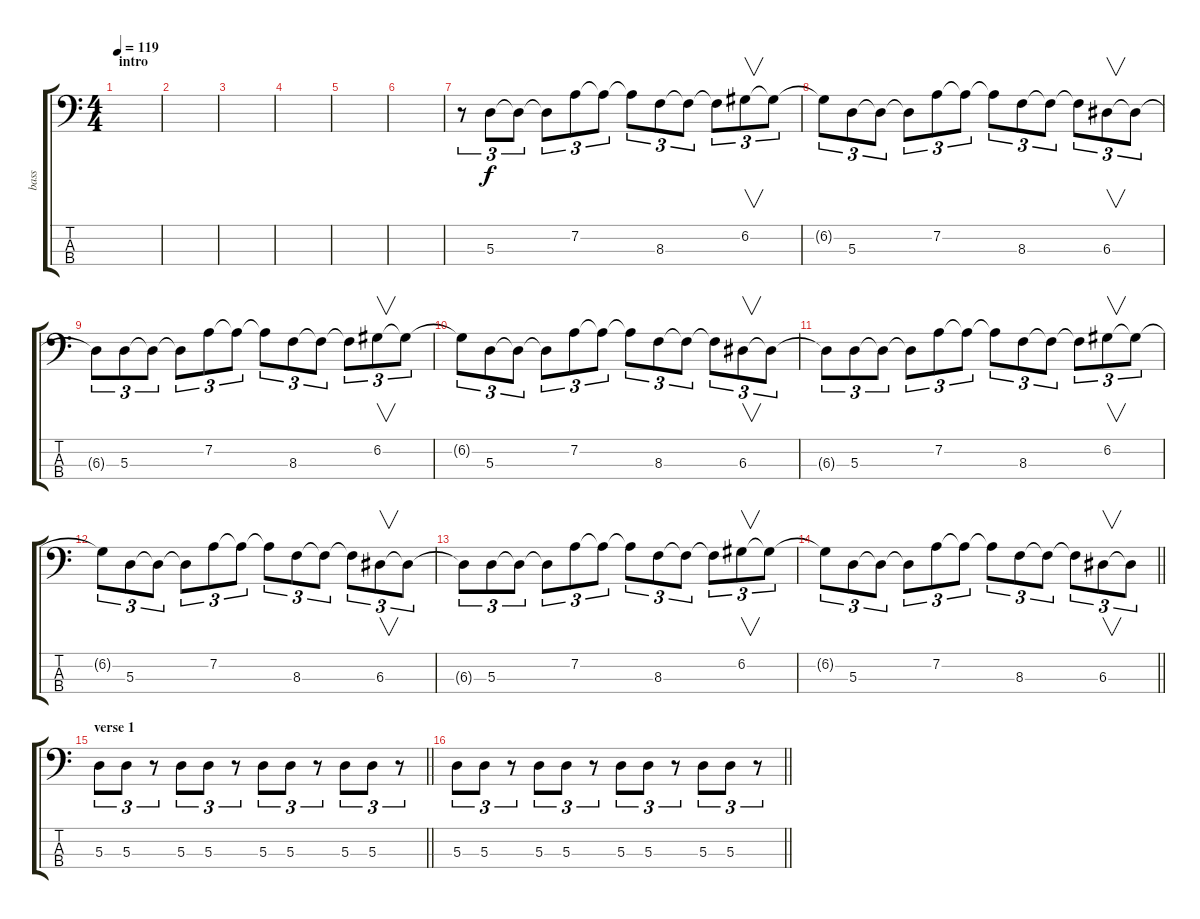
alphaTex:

\track ("bass " "bass ") {instrument electricguitarjazz}
\staff {score tabs}
\tuning (G2 D2 A1 D1) {hide}
\ts (4 4)
\section ("" "intro")
\tempo 119
\clef f4
\ks c
|
|
|
|
|
|
r.8{tu (3 2)} 5.3.8{tu (3 2)} 5.3{t}.8{tu (3 2)} 5.3{t}.8{tu (3 2)} 7.2.8{tu (3 2)} 7.2{t}.8{tu (3 2)} 7.2{t}.8{tu (3 2)} 8.3.8{tu (3 2)} 8.3{t}.8{tu (3 2)} 8.3{t}.8{tu (3 2)} 6.2.8{v tu (3 2)} 6.2{t}.8{tu (3 2)} |
6.2{t}.8{tu (3 2)} 5.3.8{tu (3 2)} 5.3{t}.8{tu (3 2)} 5.3{t}.8{tu (3 2)} 7.2.8{tu (3 2)} 7.2{t}.8{tu (3 2)} 7.2{t}.8{tu (3 2)} 8.3.8{tu (3 2)} 8.3{t}.8{tu (3 2)} 8.3{t}.8{tu (3 2)} 6.3.8{v tu (3 2)} 6.3{t}.8{tu (3 2)} |
6.3{t}.8{tu (3 2)} 5.3.8{tu (3 2)} 5.3{t}.8{tu (3 2)} 5.3{t}.8{tu (3 2)} 7.2.8{tu (3 2)} 7.2{t}.8{tu (3 2)} 7.2{t}.8{tu (3 2)} 8.3.8{tu (3 2)} 8.3{t}.8{tu (3 2)} 8.3{t}.8{tu (3 2)} 6.2.8{v tu (3 2)} 6.2{t}.8{tu (3 2)} |
6.2{t}.8{tu (3 2)} 5.3.8{tu (3 2)} 5.3{t}.8{tu (3 2)} 5.3{t}.8{tu (3 2)} 7.2.8{tu (3 2)} 7.2{t}.8{tu (3 2)} 7.2{t}.8{tu (3 2)} 8.3.8{tu (3 2)} 8.3{t}.8{tu (3 2)} 8.3{t}.8{tu (3 2)} 6.3.8{v tu (3 2)} 6.3{t}.8{tu (3 2)} |
6.3{t}.8{tu (3 2)} 5.3.8{tu (3 2)} 5.3{t}.8{tu (3 2)} 5.3{t}.8{tu (3 2)} 7.2.8{tu (3 2)} 7.2{t}.8{tu (3 2)} 7.2{t}.8{tu (3 2)} 8.3.8{tu (3 2)} 8.3{t}.8{tu (3 2)} 8.3{t}.8{tu (3 2)} 6.2.8{v tu (3 2)} 6.2{t}.8{tu (3 2)} |
6.2{t}.8{tu (3 2)} 5.3.8{tu (3 2)} 5.3{t}.8{tu (3 2)} 5.3{t}.8{tu (3 2)} 7.2.8{tu (3 2)} 7.2{t}.8{tu (3 2)} 7.2{t}.8{tu (3 2)} 8.3.8{tu (3 2)} 8.3{t}.8{tu (3 2)} 8.3{t}.8{tu (3 2)} 6.3.8{v tu (3 2)} 6.3{t}.8{tu (3 2)} |
6.3{t}.8{tu (3 2)} 5.3.8{tu (3 2)} 5.3{t}.8{tu (3 2)} 5.3{t}.8{tu (3 2)} 7.2.8{tu (3 2)} 7.2{t}.8{tu (3 2)} 7.2{t}.8{tu (3 2)} 8.3.8{tu (3 2)} 8.3{t}.8{tu (3 2)} 8.3{t}.8{tu (3 2)} 6.2.8{v tu (3 2)} 6.2{t}.8{tu (3 2)} |
\barLineRight lightlight
6.2{t}.8{tu (3 2)} 5.3.8{tu (3 2)} 5.3{t}.8{tu (3 2)} 5.3{t}.8{tu (3 2)} 7.2.8{tu (3 2)} 7.2{t}.8{tu (3 2)} 7.2{t}.8{tu (3 2)} 8.3.8{tu (3 2)} 8.3{t}.8{tu (3 2)} 8.3{t}.8{tu (3 2)} 6.3.8{v tu (3 2)} 6.3{t}.8{tu (3 2)} |
\section ("" "verse 1")
\barLineRight lightlight
5.3.8{tu (3 2)} 5.3.8{tu (3 2)} r.8{tu (3 2)} 5.3.8{tu (3 2)} 5.3.8{tu (3 2)} r.8{tu (3 2)} 5.3.8{tu (3 2)} 5.3.8{tu (3 2)} r.8{tu (3 2)} 5.3.8{tu (3 2)} 5.3.8{tu (3 2)} r.8{tu (3 2)} |
\barLineRight lightlight
5.3.8{tu (3 2)} 5.3.8{tu (3 2)} r.8{tu (3 2)} 5.3.8{tu (3 2)} 5.3.8{tu (3 2)} r.8{tu (3 2)} 5.3.8{tu (3 2)} 5.3.8{tu (3 2)} r.8{tu (3 2)} 5.3.8{tu (3 2)} 5.3.8{tu (3 2)} r.8{tu (3 2)}
